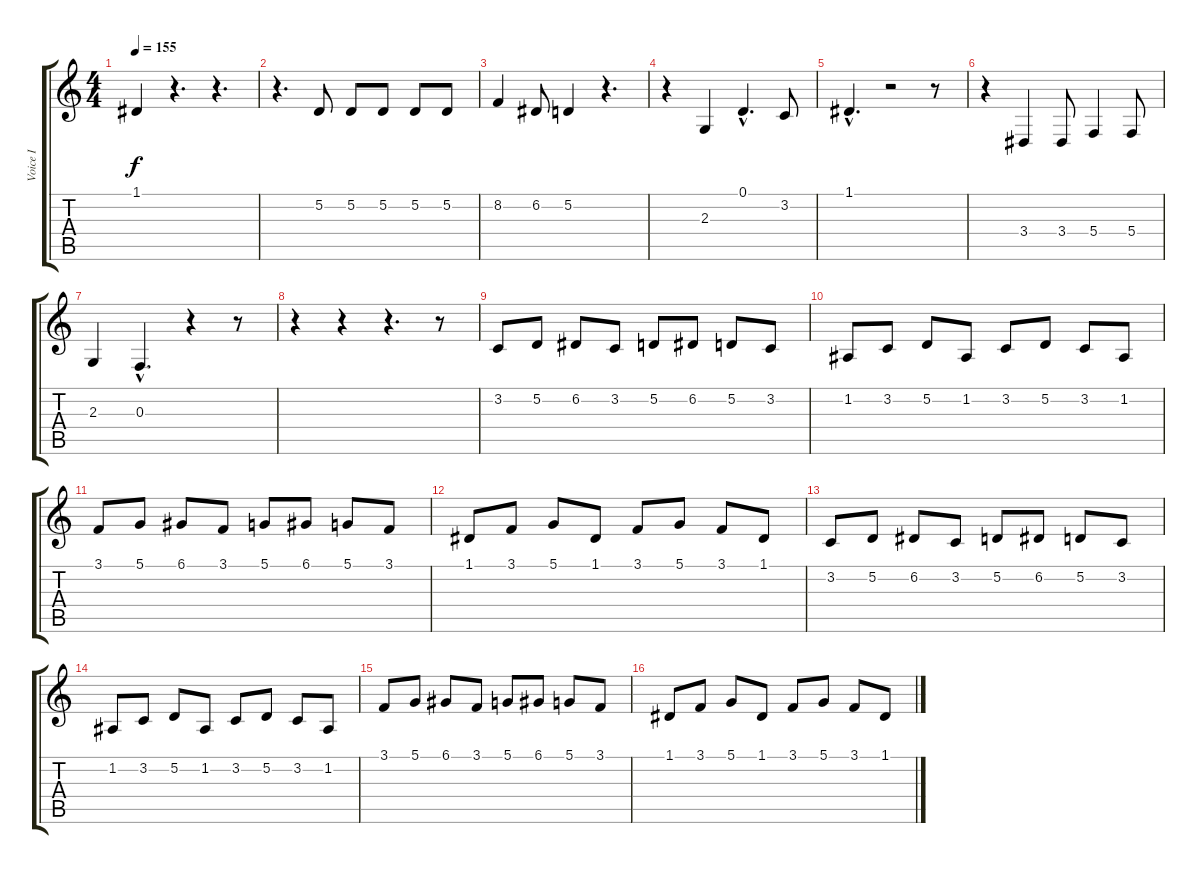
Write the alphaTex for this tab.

\track ("Voice I" "Voice I") {instrument englishhorn}
\staff {score tabs}
\tuning (D4 A3 F3 C3 G2 C2) {hide}
\ts (4 4)
\tempo 155
\clef g2
\ks c
1.1.4{dy f} r.4{d} r.4{d} |
r.4{d} 5.2.8 5.2.8 5.2.8 5.2.8 5.2.8 |
8.2.4 6.2.8 5.2.4 r.4{d} |
r.4 2.3.4 0.1{hac}.4{d} 3.2.8 |
1.1{hac}.4{d} r.2 r.8 |
r.4 3.4.4 3.4.8 5.4.4 5.4.8 |
2.3.4 0.3{hac}.4{d} r.4 r.8 |
r.4 r.4 r.4{d} r.8 |
3.2.8 5.2.8 6.2.8 3.2.8 5.2.8 6.2.8 5.2.8 3.2.8 |
1.2.8 3.2.8 5.2.8 1.2.8 3.2.8 5.2.8 3.2.8 1.2.8 |
3.1.8 5.1.8 6.1.8 3.1.8 5.1.8 6.1.8 5.1.8 3.1.8 |
1.1.8 3.1.8 5.1.8 1.1.8 3.1.8 5.1.8 3.1.8 1.1.8 |
3.2.8 5.2.8 6.2.8 3.2.8 5.2.8 6.2.8 5.2.8 3.2.8 |
1.2.8 3.2.8 5.2.8 1.2.8 3.2.8 5.2.8 3.2.8 1.2.8 |
3.1.8 5.1.8 6.1.8 3.1.8 5.1.8 6.1.8 5.1.8 3.1.8 |
1.1.8 3.1.8 5.1.8 1.1.8 3.1.8 5.1.8 3.1.8 1.1.8
